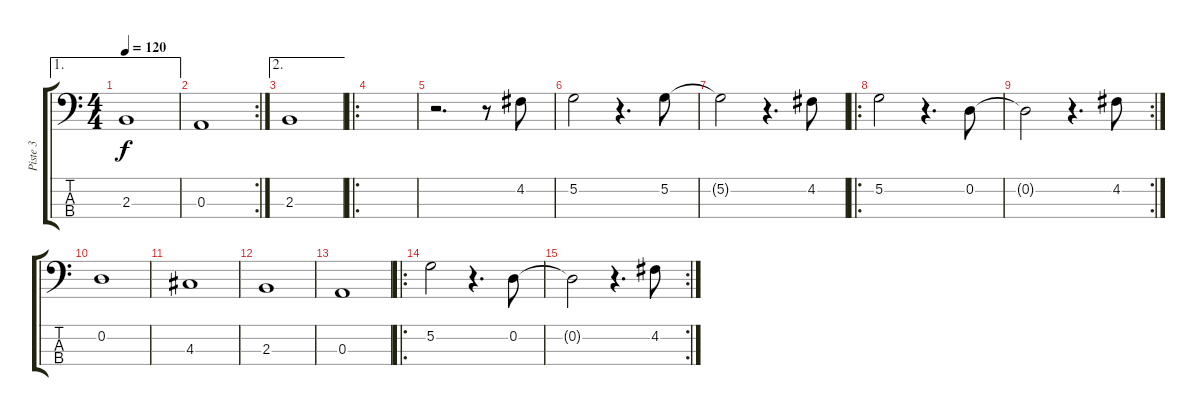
\track ("Piste 3" "Piste 3") {instrument electricbassfinger}
\staff {score tabs}
\tuning (G2 D2 A1 E1) {hide}
\ae 1
\ts (4 4)
\tempo 120
\clef f4
\ks c
2.3.1{dy f} |
\rc 2
0.3.1 |
\ae 2
2.3.1 |
\ro
|
r.2{d} r.8 4.2.8 |
5.2.2 r.4{d} 5.2.8 |
5.2{t}.2 r.4{d} 4.2.8 |
\ro
5.2.2 r.4{d} 0.2.8 |
\rc 2
0.2{t}.2 r.4{d} 4.2.8 |
0.2.1 |
4.3.1 |
2.3.1 |
0.3.1 |
\ro
5.2.2 r.4{d} 0.2.8 |
\rc 2
0.2{t}.2 r.4{d} 4.2.8
